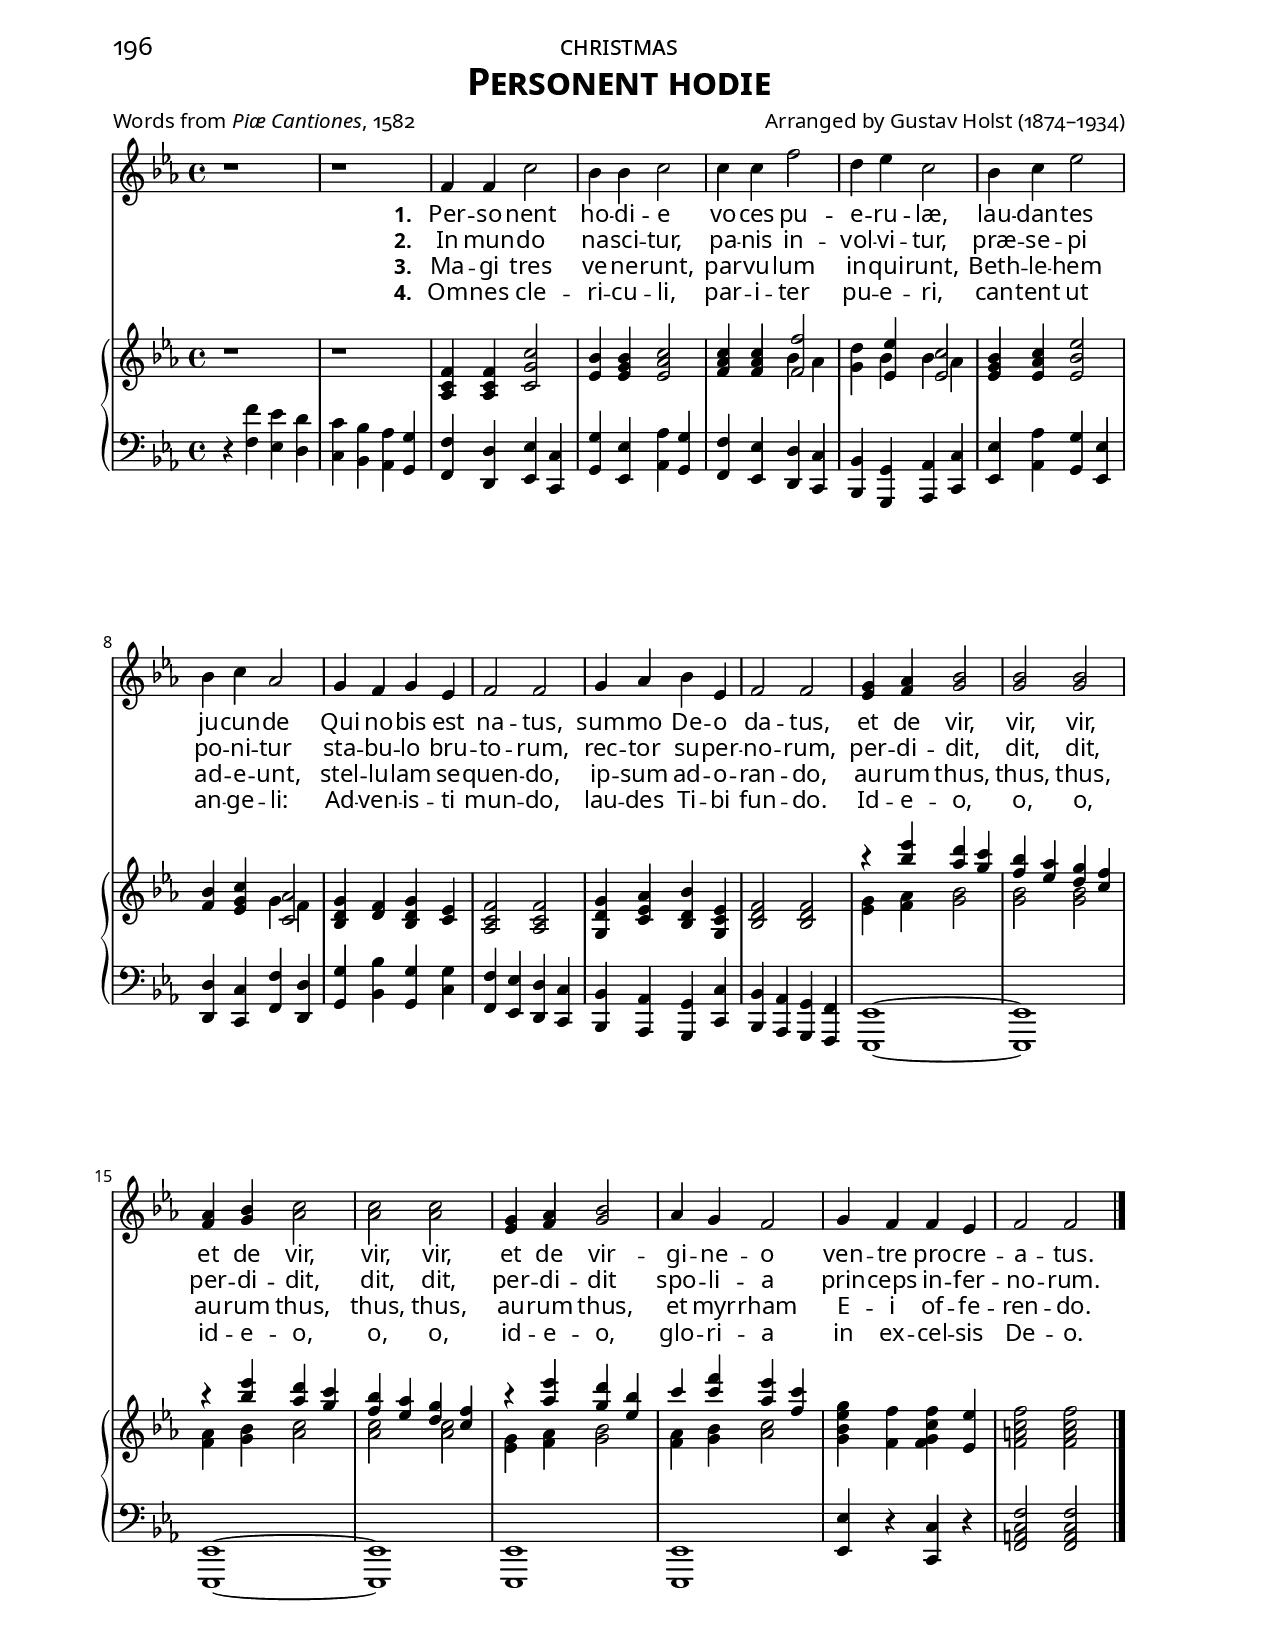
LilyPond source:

\version "2.14.2"
\include "util.ly"
\header {
  title = \markup{\override #'(font-name . "Garamond Premier Pro Semibold"){ \abs-fontsize #18 \smallCapsOldStyle"Personent hodie"}}
  poet = \markup \concat{"Words from " \italic "Piæ Cantiones" \oldStyleNum", 1582"}
  composer = \markup\oldStyleNum"Arranged by Gustav Holst (1874–1934)"
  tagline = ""
}
\paper {
  %print-all-headers = ##t
  paper-height = 11\in
  paper-width = 8.5\in
  indent = 0\in
  %system-system-spacing = #'((basic-distance . 10) (padding . 0))
  %system-system-spacing =
  %  #'((basic-distance . 0)
  %     (minimum-distance . 0)
  %     (padding . -0.35)
  %     (stretchability . 100))
  ragged-last-bottom = ##f
  ragged-bottom = ##f
  two-sided = ##t
  inner-margin = 1\in
  outer-margin = 0.75\in
  top-margin = 0.26\in
  bottom-margin = 0.25\in
  first-page-number = #196
  print-first-page-number = ##t
  headerLine = \markup{\override #'(font-name . "Garamond Premier Pro") \smallCapsOldStyle"christmas"}
  oddHeaderMarkup = \markup\fill-line{
     \override #'(font-name . "Garamond Premier Pro")\abs-fontsize #12.5
     \combine 
        \fill-line{"" \on-the-fly #print-page-number-check-first
        \oldStylePageNum""
        }
        \fill-line{\headerLine}
  }
  evenHeaderMarkup = \markup {
     \override #'(font-name . "Garamond Premier Pro")\abs-fontsize #12.5
     \combine
        \on-the-fly #print-page-number-check-first
        \oldStylePageNum""
        \fill-line{\headerLine}
  }
}
#(set-global-staff-size 18) \paper{ #(define fonts (make-pango-font-tree "Garamond Premier Pro" "Garamond Premier Pro" "Garamond Premier Pro" (/ 18 20))) }
global = {
  \key ees \major
  \time 4/4
  \autoBeamOff
}

sopMusic = \relative c' {
  b'1\rest |
  b1\rest |
  \oneVoice
  f4 f c'2 |
  bes4 bes c2 |
  c4 c f2 |
  d4 ees c2 |
  
  bes4 c ees2 |
  bes4 c aes2 |
  g4 f g ees |
  f2 f |
  g4 aes bes ees, |
  f2 f |
  <ees g>4 <f aes> <bes g>2 |
  
  <bes g> <bes g> |
  <aes f>4 <bes g> <c aes>2 |
  <c aes> <c aes> |
  <g ees>4 <aes f> <bes g>2 |
  aes4 g f2 |
  g4 f f ees |
  f2 f \bar "|."
}
sopWords = \lyricmode {
  
}

altoMusic = \relative c' {
  
}
altoWords = \lyricmode {
  \set stanza = #"1. "
  Per -- so -- nent ho -- di -- e
  vo -- ces pu -- e -- ru -- læ,
  lau -- dan -- tes ju -- cun -- de
  Qui no -- bis est na -- tus,
  sum -- mo De -- o da -- tus,
  et de vir, vir, vir,
  et de vir, vir, vir,
  et de vir -- gi -- ne -- o
  ven -- tre pro -- cre -- a -- tus.
}
altoWordsII = \lyricmode {
%\markup\italic
  \set stanza = #"2. "
  In mun -- do na -- sci -- tur,
  pa -- nis in -- vol -- vi -- tur,
  præ -- se -- pi po -- ni -- tur
  sta -- bu -- lo bru -- to -- rum,
  rec -- tor su -- per -- no -- rum,
  per -- di -- dit, dit, dit,
  per -- di -- dit, dit, dit,
  per -- di -- dit spo -- li -- a
  prin -- ceps in -- fer -- no -- rum.
}
altoWordsIII = \lyricmode {
  \set stanza = #"3. "
  Ma -- gi tres ve -- ne -- runt,
  par -- vu -- lum in -- qui -- runt,
  Beth -- le -- hem ad -- e -- unt,
  stel -- lu -- lam se -- quen -- do,
  ip -- sum ad -- o -- ran -- do,
  au -- rum thus, thus, thus,
  au -- rum thus, thus, thus,
  au -- rum thus, et myr -- rham
  E -- i of -- fe -- ren -- do.
}
altoWordsIV = \lyricmode {
  \set stanza = #"4. "
  Om -- nes cle -- ri -- cu -- li,
  par -- i -- ter pu -- e -- ri,
  can -- tent ut an -- ge -- li:
  Ad -- ven -- is -- ti mun -- do,
  lau -- des Ti -- bi fun -- do.
  Id -- e -- o, o, o,
  id -- e -- o, o, o,
  id -- e -- o, glo -- ri -- a
  in ex -- cel -- sis De -- o.
}
altoWordsV = \lyricmode {
  \set stanza = #"5. "
  \set ignoreMelismata = ##t
}
altoWordsVI = \lyricmode {
  \set stanza = #"6. "
  \set ignoreMelismata = ##t
}
tenorMusic = \relative c' {
  
}
tenorWords = \lyricmode {

}

bassMusic = \relative c {
 
}
bassWords = \lyricmode {

}

pianoRH = \relative c' {
  r1 |
  r1 |
  <f c aes>4 q <c g' c>2 |
  <ees bes'>4 <ees g bes> <ees aes c>2 |
  <f aes c>4 q << <f f'>2 \\ {bes4 aes} >> |
  <g d'>4 << {<ees ees'> <ees c'>2} \\ {bes'4 bes aes} >> |
  
  <ees g bes>4 <ees aes c> <ees bes' ees>2 |
  <f bes>4 <ees g c> << <c aes'>2 \\ {g'4 f} >> |
  <g d bes>4 <f d> <g d bes> <ees c> |
  <f c aes>2 q |
  <g d g,>4 <aes ees c> <bes d, bes> <ees, c g> |
  <f d bes>2 q |
  << {b'4\rest <bes ees> <aes d> <g c>} \\ {<g, ees>4 <aes f> <bes g>2} >> |
  
  <<
    {
      <f' bes>4 <ees aes> <d g> <c f> |
      b'4\rest <bes ees> <aes d> <g c> |
      <f bes>4 <ees aes> <d g> <c f> |
      b'4\rest <aes ees'> <g d'> <ees bes'> |
      c'4 <c f> <aes ees'> <f c'> |
    } \\
    {
      <g, bes>2 q|
      <f aes>4 <g bes> <aes c>2 |
      q q |
      <g ees>4 <aes f> <bes g>2 |
      <aes f>4 <bes g> <c aes>2 |
    }
  >>
  <g bes ees g>4 <f f'> <f g c f> <ees ees'> |
  <f a c f>2 q \bar "||"
}
pianoLH = \relative c' {
  r4 <f f,> <ees ees,> <d d,> |
  <c c,> <bes bes,> <aes aes,> <g g,> |
  <f f,> <d d,> <ees ees,> <c c,> |
  <g g'> <ees ees'> <aes aes'> <g g'> |
  <f f'> <ees ees'> <d d'> <c c'> |
  <bes bes'> <g g'> <aes aes'> <c c'> |
  
  <ees ees'> <aes aes'> <g g'> <ees ees'> |
  <d d'> <c c'> <f f'> <d d'> |
  <g g'> <bes bes'> <g g'> <c g'> |
  <f f,> <ees ees,> <d d,> <c c,> |
  <bes bes,> <aes aes,> <g g,> <c c,> |
  <bes bes,> <aes aes,> <g g,> <f f,> |
  <ees ees,>1~ |
  
  q |
  q~ |
  q |
  q |
  q |
  <ees ees'>4 r <c c'> r |
  <f a c f>2 q \bar "|."
}

\score {
  <<
   \new ChoirStaff <<
    \new Staff = women <<
      \new Voice = "sopranos" { \voiceOne << \global \sopMusic >> }
      \new Voice = "altos" { \voiceTwo << \global \altoMusic >> }
    >>
    \new Lyrics \with { alignAboveContext = #"women" \override VerticalAxisGroup #'nonstaff-relatedstaff-spacing = #'((basic-distance . 1))} \lyricsto "sopranos" \sopWords
    \new Lyrics = "altosVI"  \with { alignBelowContext = #"women" } \lyricsto "sopranos" \altoWordsVI
    \new Lyrics = "altosV"  \with { alignBelowContext = #"women" } \lyricsto "sopranos" \altoWordsV
    \new Lyrics = "altosIV"  \with { alignBelowContext = #"women" } \lyricsto "sopranos" \altoWordsIV
    \new Lyrics = "altosIII"  \with { alignBelowContext = #"women" } \lyricsto "sopranos" \altoWordsIII
    \new Lyrics = "altosII"  \with { alignBelowContext = #"women" } \lyricsto "sopranos" \altoWordsII
    \new Lyrics = "altos"  \with { alignBelowContext = #"women" } \lyricsto "sopranos" \altoWords
  >>
    \new PianoStaff << \new Staff { \new Voice { \global \pianoRH } } \new Staff { \clef "bass" \global \pianoLH } >>
  >>
  \layout {
  \context {
    \Lyrics
    \override LyricText #'font-size = #1.3
  }
    \context {
      \Score
      \override SpacingSpanner #'base-shortest-duration = #(ly:make-moment 1 8)
      \override SpacingSpanner #'common-shortest-duration = #(ly:make-moment 1 4)
    }
    \context {
      % Remove all empty staves
      % \Staff \RemoveEmptyStaves \override VerticalAxisGroup #'remove-first = ##t
    }
    \context {
      \Lyrics
      \override LyricText #'X-offset = #center-on-word
    }
  }
}

